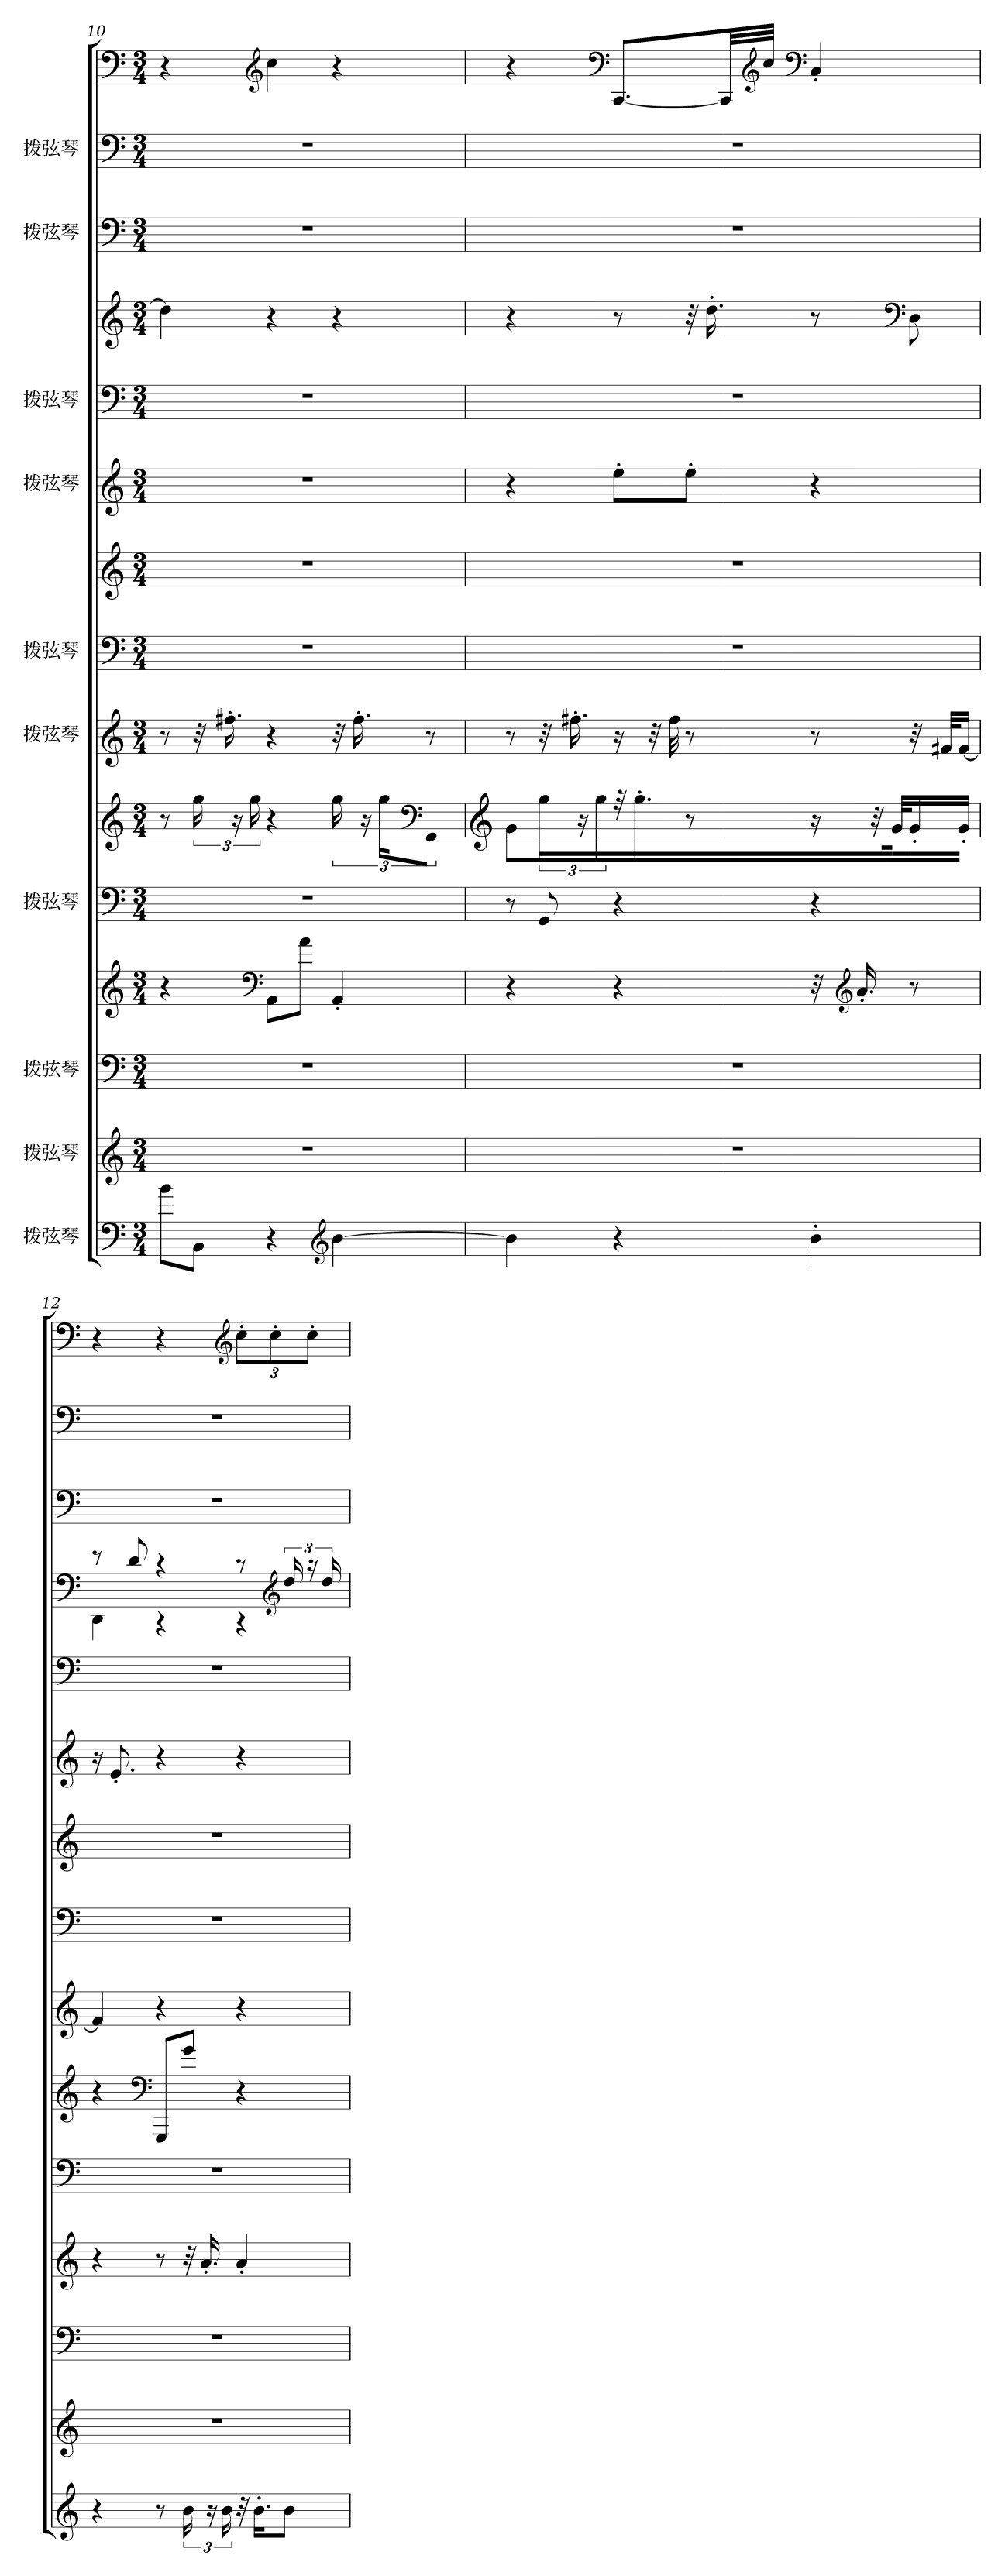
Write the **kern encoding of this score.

**kern	**kern	**kern	**kern	**kern	**kern	**kern	**kern	**kern	**kern	**kern	**kern	**kern	**kern	**kern
*part10	*part9	*part8	*part8	*part7	*part7	*part6	*part5	*part5	*part4	*part3	*part3	*part2	*part1	*part1
*staff15	*staff14	*staff13	*staff12	*staff11	*staff10	*staff9	*staff8	*staff7	*staff6	*staff5	*staff4	*staff3	*staff2	*staff1
*I"拨弦琴	*I"拨弦琴	*I"拨弦琴	*	*I"拨弦琴	*	*I"拨弦琴	*I"拨弦琴	*	*I"拨弦琴	*I"拨弦琴	*	*I"拨弦琴	*I"拨弦琴	*
*clefF4	*clefG2	*clefF4	*clefG2	*clefF4	*clefG2	*clefG2	*clefF4	*clefG2	*clefG2	*clefF4	*clefG2	*clefF4	*clefF4	*clefF4
*k[]	*k[]	*k[]	*k[]	*k[]	*k[]	*k[]	*k[]	*k[]	*k[]	*k[]	*k[]	*k[]	*k[]	*k[]
*M3/4	*M3/4	*M3/4	*M3/4	*M3/4	*M3/4	*M3/4	*M3/4	*M3/4	*M3/4	*M3/4	*M3/4	*M3/4	*M3/4	*M3/4
=10	=10	=10	=10	=10	=10	=10	=10	=10	=10	=10	=10	=10	=10	=10
8b\L	2.r	2.r	4r	2.r	8r	8r	2.r	2.r	2.r	2.r	4dd\]	2.r	2.r	4r
8BB\J	.	.	.	.	24gg\	32r	.	.	.	.	.	.	.	.
.	.	.	.	.	.	16.ff#X'\	.	.	.	.	.	.	.	.
.	.	.	.	.	24r	.	.	.	.	.	.	.	.	.
.	.	.	.	.	24gg\	.	.	.	.	.	.	.	.	.
*	*	*	*clefF4	*	*	*	*	*	*	*	*	*	*	*clefG2
4r	.	.	8AA\L	.	4r	4r	.	.	.	.	4r	.	.	4cc\
.	.	.	8a\J	.	.	.	.	.	.	.	.	.	.	.
*clefG2	*	*	*	*	*	*	*	*	*	*	*	*	*	*
[4b\	.	.	4AA'/	.	24gg\	32r	.	.	.	.	4r	.	.	4r
.	.	.	.	.	.	16.ff#'\	.	.	.	.	.	.	.	.
.	.	.	.	.	24r	.	.	.	.	.	.	.	.	.
.	.	.	.	.	24gg\KL	.	.	.	.	.	.	.	.	.
*	*	*	*	*	*clefF4	*	*	*	*	*	*	*	*	*
.	.	.	.	.	8GG\J	8r	.	.	.	.	.	.	.	.
!!LO:PB:g=z
=11	=11	=11	=11	=11	=11	=11	=11	=11	=11	=11	=11	=11	=11	=11
*	*	*	*	*	*clefG2	*	*	*	*	*	*	*	*	*
4b\]	2.r	2.r	4r	8r	8g\L	8r	2.r	2.r	4r	2.r	4r	2.r	2.r	4r
.	.	.	.	8GG/	24gg\Jk	32r	.	.	.	.	.	.	.	.
.	.	.	.	.	.	16.ff#X'\	.	.	.	.	.	.	.	.
.	.	.	.	.	24r	.	.	.	.	.	.	.	.	.
.	.	.	.	.	24gg\	.	.	.	.	.	.	.	.	.
*	*	*	*	*	*	*	*	*	*	*	*	*	*	*clefF4
4r	.	.	4r	4r	32r	16r	.	.	8ee'\L	.	8r	.	.	[8.CC/L
.	.	.	.	.	16.gg'\	.	.	.	.	.	.	.	.	.
.	.	.	.	.	.	32r	.	.	.	.	.	.	.	.
.	.	.	.	.	.	32ff#\	.	.	.	.	.	.	.	.
.	.	.	.	.	8r	8r	.	.	8ee'\J	.	32r	.	.	.
.	.	.	.	.	.	.	.	.	.	.	16.dd'\	.	.	.
.	.	.	.	.	.	.	.	.	.	.	.	.	.	32CC/LL]
*	*	*	*	*	*	*	*	*	*	*	*	*	*	*clefG2
.	.	.	.	.	.	.	.	.	.	.	.	.	.	32cc/JJJ
*	*	*	*	*	*	*	*	*	*	*	*	*	*	*clefF4
4b'\	.	.	32r	4r	16r	8r	.	.	4r	.	8r	.	.	4C'/
*	*	*	*clefG2	*	*	*	*	*	*	*	*	*	*	*
.	.	.	16.a'/	.	.	.	.	.	.	.	.	.	.	.
.	.	.	.	.	32r	.	.	.	.	.	.	.	.	.
.	.	.	.	.	32g/KLL	.	.	.	.	.	.	.	.	.
*	*	*	*	*	*	*	*	*	*	*	*clefF4	*	*	*
.	.	.	8r	.	16g'/	32r	.	.	.	.	8D\	.	.	.
.	.	.	.	.	.	32f#X/KLL	.	.	.	.	.	.	.	.
.	.	.	.	.	16g'/JJ	[16f#/JJ	.	.	.	.	.	.	.	.
=12	=12	=12	=12	=12	=12	=12	=12	=12	=12	=12	=12	=12	=12	=12
*	*	*	*	*	*	*	*	*	*	*	*^	*	*	*
4r	2.r	2.r	4r	2.r	4r	4f#/]	2.r	2.r	16r	2.r	8r	4DD\	2.r	2.r	4r
.	.	.	.	.	.	.	.	.	8.e'/	.	.	.	.	.	.
.	.	.	.	.	.	.	.	.	.	.	8d/	.	.	.	.
*	*	*	*	*	*clefF4	*	*	*	*	*	*	*	*	*	*
8r	.	.	8r	.	8GGG/L	4r	.	.	4r	.	4r	4r	.	.	4r
24b\	.	.	32r	.	8g/J	.	.	.	.	.	.	.	.	.	.
.	.	.	16.a'/	.	.	.	.	.	.	.	.	.	.	.	.
24r	.	.	.	.	.	.	.	.	.	.	.	.	.	.	.
24b\	.	.	.	.	.	.	.	.	.	.	.	.	.	.	.
*	*	*	*	*	*	*	*	*	*	*	*	*	*	*	*clefG2
*	*	*	*	*	*	*	*	*	*	*	*	*	*	*	*Xbrackettup
32r	.	.	4a'/	.	4r	4r	.	.	4r	.	8r	4r	.	.	12cc'\L
16.b'\KL	.	.	.	.	.	.	.	.	.	.	.	.	.	.	.
.	.	.	.	.	.	.	.	.	.	.	.	.	.	.	12cc'\
*	*	*	*	*	*	*	*	*	*	*	*clefG2	*	*	*	*
8b\J	.	.	.	.	.	.	.	.	.	.	24dd/	.	.	.	.
.	.	.	.	.	.	.	.	.	.	.	24r	.	.	.	12cc'\J
.	.	.	.	.	.	.	.	.	.	.	24dd/	.	.	.	.
*	*	*	*	*	*	*	*	*	*	*	*v	*v	*	*	*
=	=	=	=	=	=	=	=	=	=	=	=	=	=	=
*-	*-	*-	*-	*-	*-	*-	*-	*-	*-	*-	*-	*-	*-	*-
